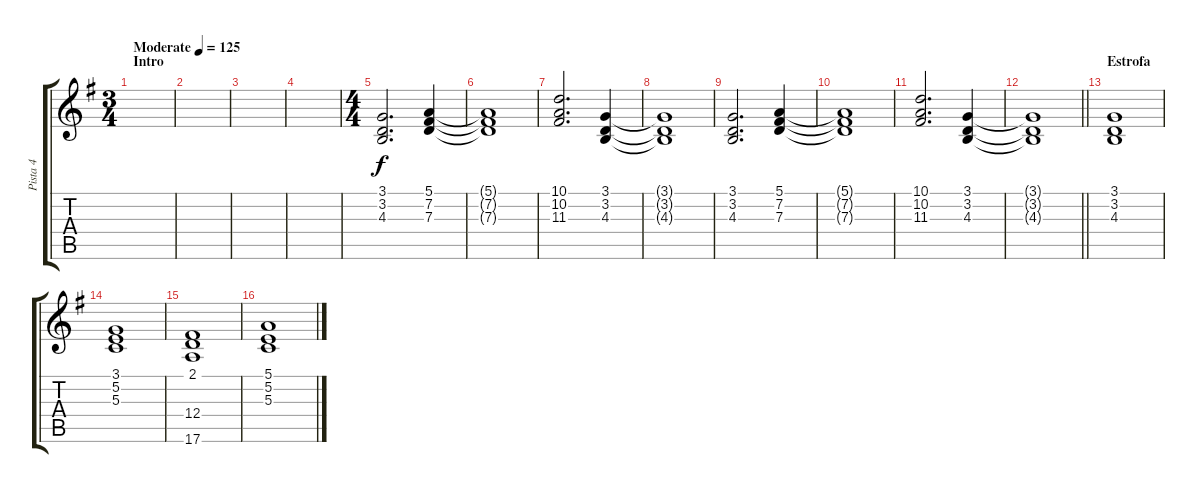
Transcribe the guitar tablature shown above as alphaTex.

\track ("Pista 4" "Pista 4") {instrument synthstrings1}
\staff {score tabs}
\tuning (E4 B3 G3 D3 A2 E2) {hide}
\ts (3 4)
\section ("" "Intro")
\tempo (125 "Moderate")
\clef g2
\ks g
|
|
|
|
\ts (4 4)
(3.1 3.2 4.3).2{d} (5.1 7.2 7.3).4 |
(5.1{t} 7.2{t} 7.3{t}).1 |
(10.1 10.2 11.3).2{d} (3.1 3.2 4.3).4 |
(3.1{t} 3.2{t} 4.3{t}).1 |
(3.1 3.2 4.3).2{d} (5.1 7.2 7.3).4 |
(5.1{t} 7.2{t} 7.3{t}).1 |
(10.1 10.2 11.3).2{d} (3.1 3.2 4.3).4 |
\barLineRight lightlight
(3.1{t} 3.2{t} 4.3{t}).1 |
\section ("" "Estrofa")
(3.1 3.2 4.3).1 |
(3.1 5.2 5.3).1 |
(2.1 12.4 17.6).1 |
(5.1 5.2 5.3).1
